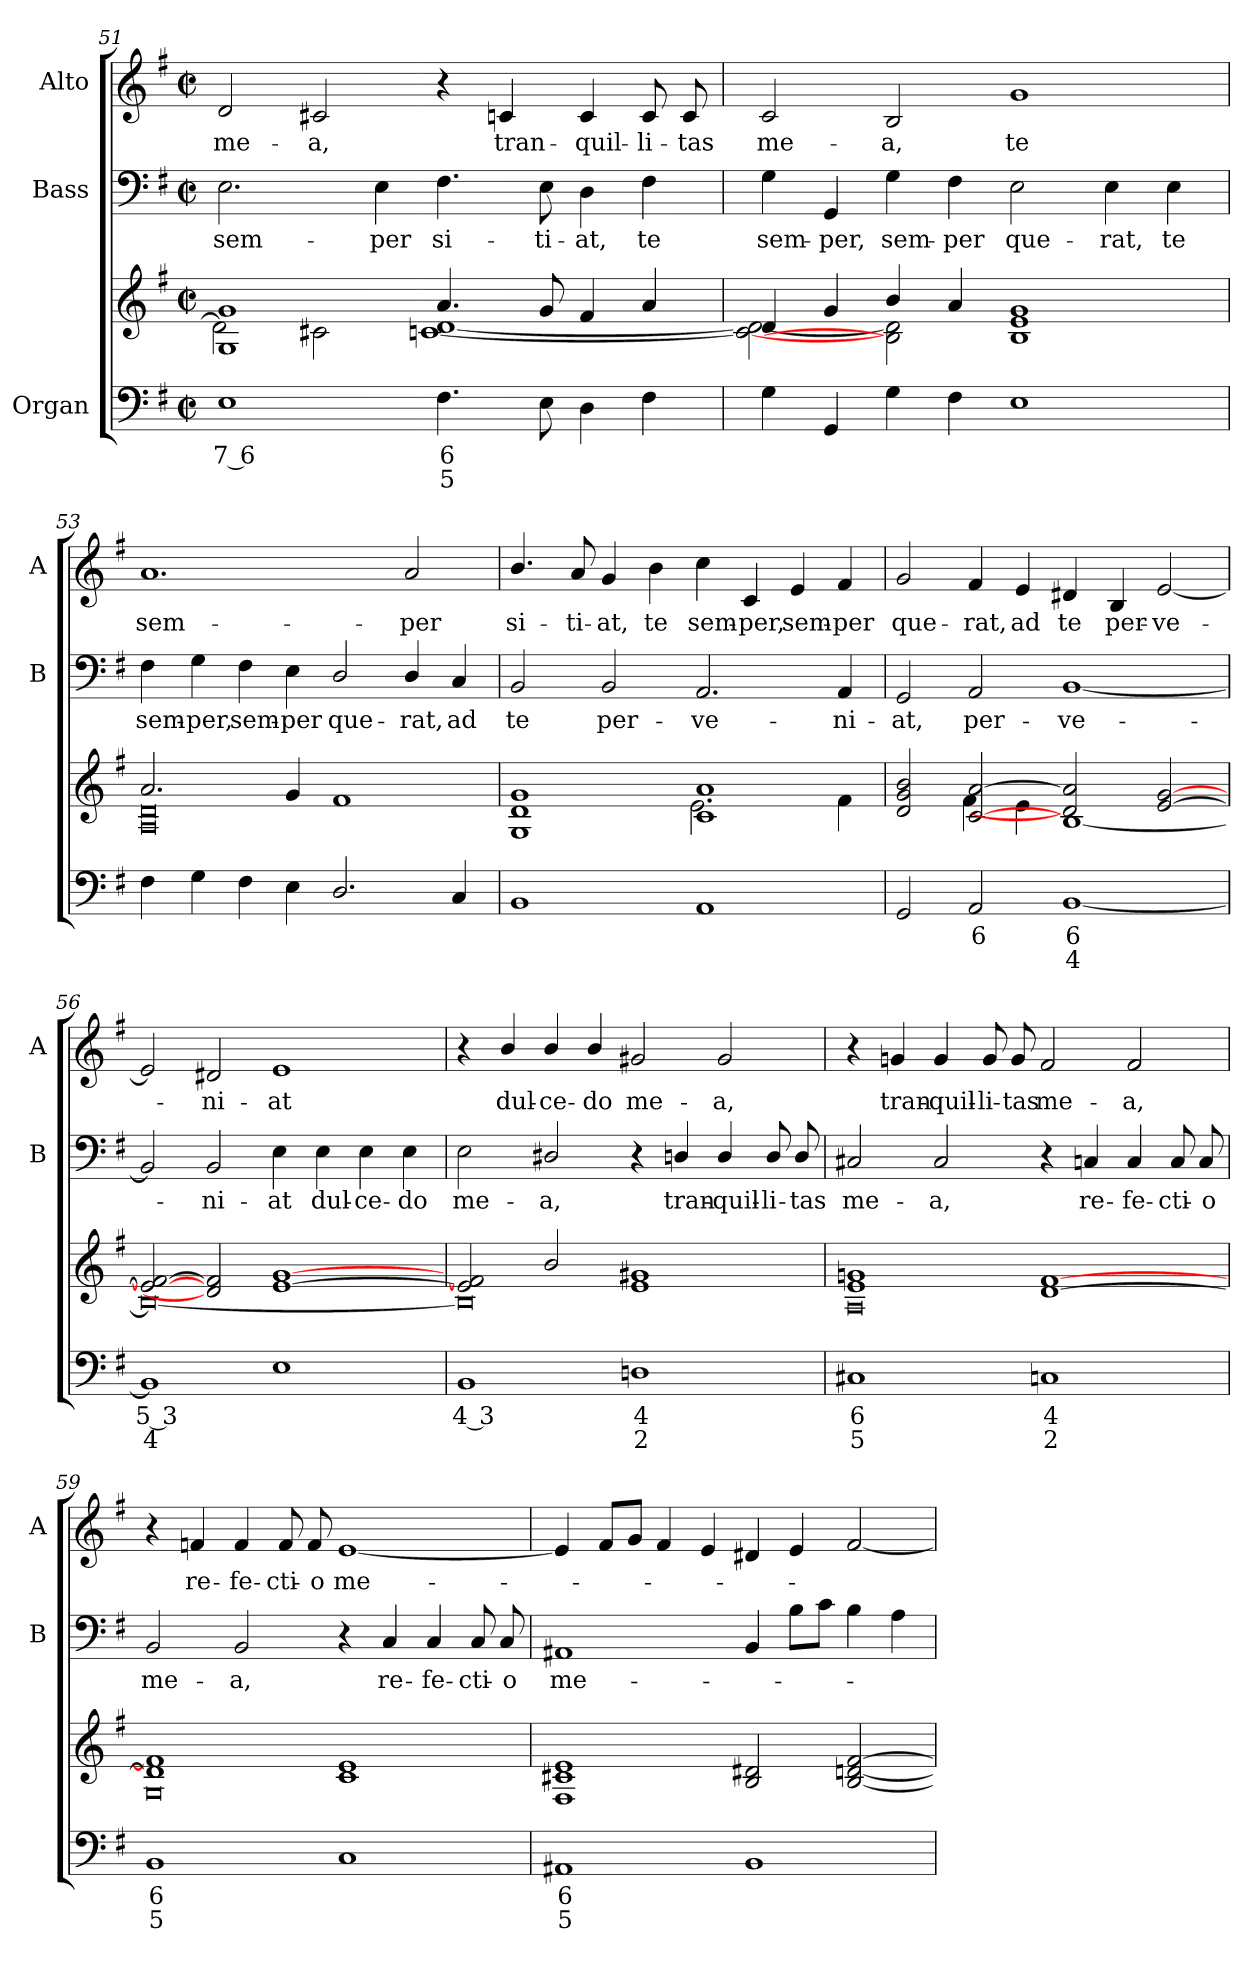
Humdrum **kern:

**kern	**text	**text	**kern	**kern	**text	**kern	**text
*part3	*part3	*part3	*part3	*part2	*part2	*part1	*part1
*staff4	*staff4	*staff4	*staff3	*staff2	*staff2	*staff1	*staff1
*I"Organ	*	*	*	*I"Bass	*	*I"Alto	*
*	*	*	*	*I'B	*	*I'A	*
*clefF4	*	*	*clefG2	*clefF4	*	*clefG2	*
*k[f#]	*	*	*k[f#]	*k[f#]	*	*k[f#]	*
*G:	*	*	*G:	*G:	*	*G:	*
*M4/2	*	*	*M4/2	*M4/2	*	*M4/2	*
*met(c|)	*	*	*met(c|)	*met(c|)	*	*met(c|)	*
=51	=51	=51	=51	=51	=51	=51	=51
!	!LO:LY:b	!	!	!	!LO:LY:b	!	!LO:LY:b
*	*	*	*^	*	*	*	*
1E	7 6	.	1G/ 1g/	2d\]	2.E	sem-	2d	me-
!	!	!	!	!	!	!	!	!LO:LY:b
.	.	.	.	2c#X\	.	.	2c#X	-a,
!	!	!	!	!	!	!LO:LY:b	!	!
.	.	.	.	.	4E	-per	.	.
!	!LO:LY:b	!LO:LY:b	!	!	!	!LO:LY:b	!	!
4.F#	6	5	4.a/	[1cn\ [1d\	4.F#	si-	4r	.
!	!	!	!	!	!	!	!	!LO:LY:b
.	.	.	.	.	.	.	4cn	tran-
!	!	!	!	!	!	!LO:LY:b	!	!
8E	.	.	8g/	.	8E	-ti-	.	.
!	!	!	!	!	!	!LO:LY:b	!	!LO:LY:b
4D	.	.	4f#/	.	4D	-at,	4c	-quil-
!	!	!	!	!	!	!LO:LY:b	!	!LO:LY:b
4F#	.	.	4a/	.	4F#	te	8c	-li-
!	!	!	!	!	!	!	!	!LO:LY:b
.	.	.	.	.	.	.	8c	-tas
!!LO:LB:g=z
=52	=52	=52	=52	=52	=52	=52	=52	=52
!	!	!	!	!	!	!LO:LY:b	!	!LO:LY:b
4G	.	.	4d/	2c\_ 2d\_	4G	sem-	2c	me-
!	!	!	!	!	!	!LO:LY:b	!	!
4GG	.	.	4g/	.	4GG	-per,	.	.
!	!	!	!	!	!	!LO:LY:b	!	!LO:LY:b
4G	.	.	4b/	2B\] 2d\]	4G	sem-	2B	-a,
!	!	!	!	!	!	!LO:LY:b	!	!
4F#	.	.	4a/	.	4F#	-per	.	.
!	!	!	!	!	!	!LO:LY:b	!	!LO:LY:b
1E	.	.	1B/ 1e/ 1g/	2ryy	2E	que-	1g	te
!	!	!	!	!	!	!LO:LY:b	!	!
.	.	.	.	2ryy	4E	-rat,	.	.
!	!	!	!	!	!	!LO:LY:b	!	!
.	.	.	.	.	4E	te	.	.
=53	=53	=53	=53	=53	=53	=53	=53	=53
!	!	!	!	!	!	!LO:LY:b	!	!LO:LY:b
4F#	.	.	2.a/	0A\ 0d\	4F#	sem-	1.a	sem-
!	!	!	!	!	!	!LO:LY:b	!	!
4G	.	.	.	.	4G	-per,	.	.
!	!	!	!	!	!	!LO:LY:b	!	!
4F#	.	.	.	.	4F#	sem-	.	.
!	!	!	!	!	!	!LO:LY:b	!	!
4E	.	.	4g/	.	4E	-per	.	.
!	!	!	!	!	!	!LO:LY:b	!	!
2.D/	.	.	1f#/	.	2D/	que-	.	.
!	!	!	!	!	!	!LO:LY:b	!	!LO:LY:b
.	.	.	.	.	4D/	-rat,	2a	-per
!	!	!	!	!	!	!LO:LY:b	!	!
4C	.	.	.	.	4C	ad	.	.
=54	=54	=54	=54	=54	=54	=54	=54	=54
!	!	!	!	!	!	!LO:LY:b	!	!LO:LY:b
1BB	.	.	1G/ 1d/ 1g/	2ryy	2BB	te	4.b/	si-
!	!	!	!	!	!	!	!	!LO:LY:b
.	.	.	.	.	.	.	8a	-ti-
!	!	!	!	!	!	!LO:LY:b	!	!LO:LY:b
.	.	.	.	2ryy	2BB	per-	4g	-at,
!	!	!	!	!	!	!	!	!LO:LY:b
.	.	.	.	.	.	.	4b	te
!	!	!	!	!	!	!LO:LY:b	!	!LO:LY:b
1AA	.	.	1c/ 1a/	2.e\	2.AA	-ve-	4cc	sem-
!	!	!	!	!	!	!	!	!LO:LY:b
.	.	.	.	.	.	.	4c	-per,
!	!	!	!	!	!	!	!	!LO:LY:b
.	.	.	.	.	.	.	4e	sem-
!	!	!	!	!	!	!LO:LY:b	!	!LO:LY:b
.	.	.	.	4f#\	4AA	-ni-	4f#	-per
!!LO:LB:g=z
=55	=55	=55	=55	=55	=55	=55	=55	=55
!	!	!	!	!	!	!LO:LY:b	!	!LO:LY:b
2GG	.	.	2d/ 2g/ 2b/	2ryy	2GG	-at,	2g	que-
!	!LO:LY:b	!	!	!	!	!LO:LY:b	!	!LO:LY:b
2AA	6	.	[2c/ [2a/	4f#\	2AA	per-	4f#	-rat,
!	!	!	!	!	!	!	!	!LO:LY:b
.	.	.	.	4e\	.	.	4e	ad
!	!LO:LY:b	!LO:LY:b	!	!	!	!LO:LY:b	!	!LO:LY:b
[1BB	6	4	2d#/] 2a/]	[1B\	[1BB	-ve-	4d#X	te
!	!	!	!	!	!	!	!	!LO:LY:b
.	.	.	.	.	.	.	4B	per-
!	!	!	!	!	!	!	!	!LO:LY:b
.	.	.	[2e/ [2g/	.	.	.	[2e	-ve-
=56	=56	=56	=56	=56	=56	=56	=56	=56
!	!LO:LY:b	!LO:LY:b	!	!	!	!	!	!
1BB]	5 3	4	2e/_ 2f#/_	0B\_	2BB]	.	2e]	.
!	!	!	!	!	!	!LO:LY:b	!	!LO:LY:b
.	.	.	2d#/] 2f#/]	.	2BB	ni-	2d#X	ni-
!	!	!	!	!	!	!LO:LY:b	!	!LO:LY:b
1E	.	.	[1e/ [1g/	.	4E	-at	1e	-at
!	!	!	!	!	!	!LO:LY:b	!	!
.	.	.	.	.	4E	dul-	.	.
!	!	!	!	!	!	!LO:LY:b	!	!
.	.	.	.	.	4E	-ce-	.	.
!	!	!	!	!	!	!LO:LY:b	!	!
.	.	.	.	.	4E	-do	.	.
=57	=57	=57	=57	=57	=57	=57	=57	=57
!	!LO:LY:b	!	!	!	!	!LO:LY:b	!	!
1BB	4 3	.	2e/] 2f#/]	0B\]	2E	me-	4r	.
!	!	!	!	!	!	!	!	!LO:LY:b
.	.	.	.	.	.	.	4b/	dul-
!	!	!	!	!	!	!LO:LY:b	!	!LO:LY:b
.	.	.	2b/	.	2D#X/	-a,	4b/	-ce-
!	!	!	!	!	!	!	!	!LO:LY:b
.	.	.	.	.	.	.	4b/	-do
!	!LO:LY:b	!LO:LY:b	!	!	!	!	!	!LO:LY:b
1Dn	4	2	1e/ 1g#X/	.	4r	.	2g#X	me-
!	!	!	!	!	!	!LO:LY:b	!	!
.	.	.	.	.	4Dn/	tran-	.	.
!	!	!	!	!	!	!LO:LY:b	!	!LO:LY:b
.	.	.	.	.	4D/	-quil-	2g#	-a,
!	!	!	!	!	!	!LO:LY:b	!	!
.	.	.	.	.	8D/	-li-	.	.
!	!	!	!	!	!	!LO:LY:b	!	!
.	.	.	.	.	8D/	-tas	.	.
=58	=58	=58	=58	=58	=58	=58	=58	=58
!	!LO:LY:b	!LO:LY:b	!	!	!	!LO:LY:b	!	!
1C#X	6	5	1e/ 1gn/	0A\	2C#X	me-	4r	.
!	!	!	!	!	!	!	!	!LO:LY:b
.	.	.	.	.	.	.	4gn	tran-
!	!	!	!	!	!	!LO:LY:b	!	!LO:LY:b
.	.	.	.	.	2C#	-a,	4g	-quil-
!	!	!	!	!	!	!	!	!LO:LY:b
.	.	.	.	.	.	.	8g	-li-
!	!	!	!	!	!	!	!	!LO:LY:b
.	.	.	.	.	.	.	8g	-tas
!	!LO:LY:b	!LO:LY:b	!	!	!	!	!	!LO:LY:b
1Cn	4	2	[1d/ [1f#/	.	4r	.	2f#	me-
!	!	!	!	!	!	!LO:LY:b	!	!
.	.	.	.	.	4Cn	re-	.	.
!	!	!	!	!	!	!LO:LY:b	!	!LO:LY:b
.	.	.	.	.	4C	-fe-	2f#	-a,
!	!	!	!	!	!	!LO:LY:b	!	!
.	.	.	.	.	8C	-cti-	.	.
!	!	!	!	!	!	!LO:LY:b	!	!
.	.	.	.	.	8C	-o	.	.
!!LO:LB:g=z
=59	=59	=59	=59	=59	=59	=59	=59	=59
!	!LO:LY:b	!LO:LY:b	!	!	!	!LO:LY:b	!	!
1BB	6	5	1d/] 1f/]	0G\	2BB	me-	4r	.
!	!	!	!	!	!	!	!	!LO:LY:b
.	.	.	.	.	.	.	4fn	re-
!	!	!	!	!	!	!LO:LY:b	!	!LO:LY:b
.	.	.	.	.	2BB	-a,	4f	-fe-
!	!	!	!	!	!	!	!	!LO:LY:b
.	.	.	.	.	.	.	8f	-cti-
!	!	!	!	!	!	!	!	!LO:LY:b
.	.	.	.	.	.	.	8f	-o
!	!	!	!	!	!	!	!	!LO:LY:b
1C	.	.	1c/ 1e/	.	4r	.	[1e	me-
!	!	!	!	!	!	!LO:LY:b	!	!
.	.	.	.	.	4C	re-	.	.
!	!	!	!	!	!	!LO:LY:b	!	!
.	.	.	.	.	4C	-fe-	.	.
!	!	!	!	!	!	!LO:LY:b	!	!
.	.	.	.	.	8C	-cti-	.	.
!	!	!	!	!	!	!LO:LY:b	!	!
.	.	.	.	.	8C	-o	.	.
=60	=60	=60	=60	=60	=60	=60	=60	=60
!	!LO:LY:b	!LO:LY:b	!	!	!	!LO:LY:b	!	!
1AA#X	6	5	1F#/ 1c#X/ 1e/	2ryy	1AA#X	me-	4e]	.
.	.	.	.	.	.	.	8f#L	.
.	.	.	.	.	.	.	8gJ	.
.	.	.	.	2ryy	.	.	4f#	.
.	.	.	.	.	.	.	4e	.
1BB	.	.	2B/ 2d#X/	2ryy	4BB	.	4d#X	.
.	.	.	.	.	8BL	.	4e	.
.	.	.	.	.	8cJ	.	.	.
.	.	.	2ryy	[2B/ [2d/ [2f#/	4B	.	[2f#	.
.	.	.	.	.	4A	.	.	.
*	*	*	*v	*v	*	*	*	*
=	=	=	=	=	=	=	=
*-	*-	*-	*-	*-	*-	*-	*-
